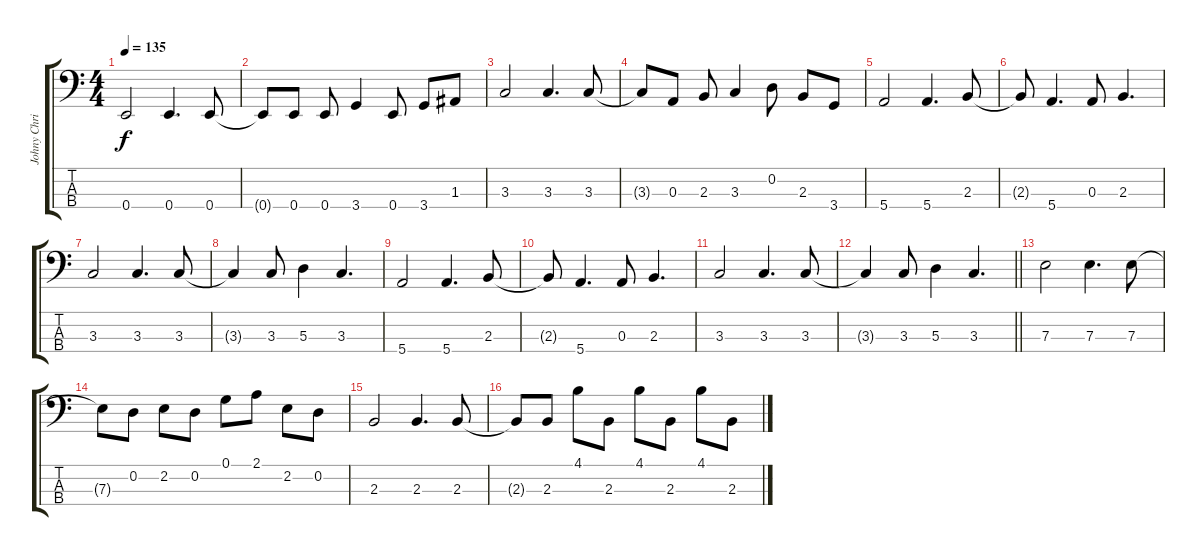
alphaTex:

\track ("Johny Christ" "Johny Chri") {instrument electricbassfinger}
\staff {score tabs}
\tuning (G2 D2 A1 E1) {hide}
\ts (4 4)
\tempo 135
\clef f4
\ks c
0.4.2{dy f} 0.4.4{d} 0.4.8 |
0.4{t}.8 0.4.8 0.4.8 3.4.4 0.4.8 3.4.8 1.3.8 |
3.3.2 3.3.4{d} 3.3.8 |
3.3{t}.8 0.3.8 2.3.8 3.3.4 0.2.8 2.3.8 3.4.8 |
5.4.2 5.4.4{d} 2.3.8 |
2.3{t}.8 5.4.4{d} 0.3.8 2.3.4{d} |
3.3.2 3.3.4{d} 3.3.8 |
3.3{t}.4 3.3.8 5.3.4 3.3.4{d} |
5.4.2 5.4.4{d} 2.3.8 |
2.3{t}.8 5.4.4{d} 0.3.8 2.3.4{d} |
3.3.2 3.3.4{d} 3.3.8 |
\barLineRight lightlight
3.3{t}.4 3.3.8 5.3.4 3.3.4{d} |
7.3.2 7.3.4{d} 7.3.8 |
7.3{t}.8 0.2.8 2.2.8 0.2.8 0.1.8 2.1.8 2.2.8 0.2.8 |
2.3.2 2.3.4{d} 2.3.8 |
2.3{t}.8 2.3.8 4.1.8 2.3.8 4.1.8 2.3.8 4.1.8 2.3.8
